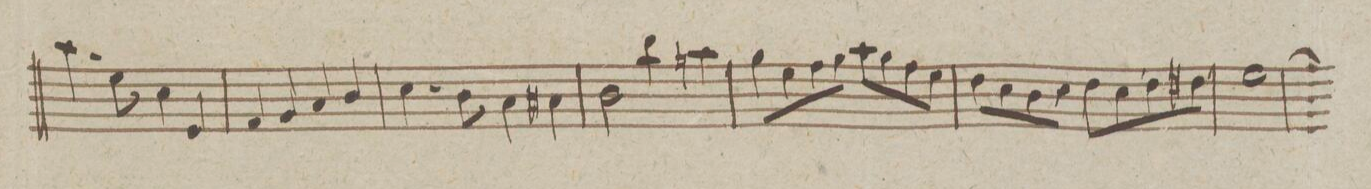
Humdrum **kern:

**kern	**dynam
*I"Serpente	*
*clefF4	*
*k[]	*
*met(c|)	*
*M2/2	*
4.c\	.
8G\	.
4E\	.
4GG/	.
=226	=226
4AA/	.
4BB/	.
4C/	.
4D\	.
=227	=227
4.E\	.
8D\	.
4C\	.
4C#X\	.
=228	=228
2D\	.
4d\	.
4cn\	.
=229	=229
8B\L	.
8G\	.
8A\	.
8B\J	.
8c\L	.
8B\	.
8A\	.
8G\J	.
=230	=230
8F\L	.
8E\	.
8D\	.
8E\J	.
8F\L	.
8E\	.
8F\	.
8F#X\J	.
=231	=231
[1G\	.
=232	=232
*-	*-
